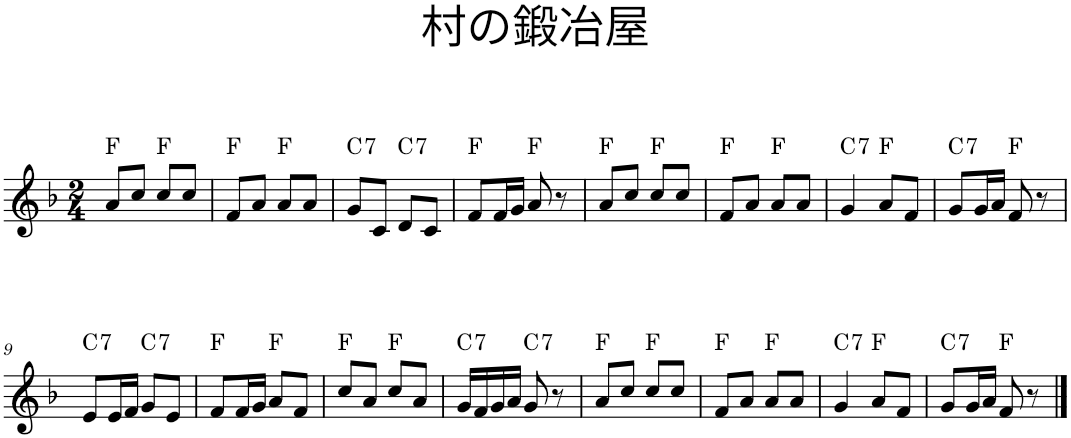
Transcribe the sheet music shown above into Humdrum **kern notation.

**kern	**harte
*part1	*part1
*staff1	*
*I"Piano	*
*I'Pno.	*
*clefG2	*
*k[b-]	*
*M2/4	*
=1	=1
8a/L	F:maj
8cc/J	.
8cc/L	F:maj
8cc/J	.
=2	=2
8f/L	F:maj
8a/J	.
8a/L	F:maj
8a/J	.
=3	=3
!	!LO:H:kt=7
8g/L	C:7
8c/J	.
!	!LO:H:kt=7
8d/L	C:7
8c/J	.
=4	=4
8f/L	F:maj
16f/L	.
16g/JJ	.
8a/	F:maj
8r	.
=5	=5
8a/L	F:maj
8cc/J	.
8cc/L	F:maj
8cc/J	.
=6	=6
8f/L	F:maj
8a/J	.
8a/L	F:maj
8a/J	.
=7	=7
!	!LO:H:kt=7
4g/	C:7
8a/L	F:maj
8f/J	.
=8	=8
!	!LO:H:kt=7
8g/L	C:7
16g/L	.
16a/JJ	.
8f/	F:maj
8r	.
!!LO:LB:g=z
=9	=9
!	!LO:H:kt=7
8e/L	C:7
16e/L	.
16f/JJ	.
!	!LO:H:kt=7
8g/L	C:7
8e/J	.
=10	=10
8f/L	F:maj
16f/L	.
16g/JJ	.
8a/L	F:maj
8f/J	.
=11	=11
8cc/L	F:maj
8a/J	.
8cc/L	F:maj
8a/J	.
=12	=12
!	!LO:H:kt=7
16g/LL	C:7
16f/	.
16g/	.
16a/JJ	.
!	!LO:H:kt=7
8g/	C:7
8r	.
=13	=13
8a/L	F:maj
8cc/J	.
8cc/L	F:maj
8cc/J	.
=14	=14
8f/L	F:maj
8a/J	.
8a/L	F:maj
8a/J	.
=15	=15
!	!LO:H:kt=7
4g/	C:7
8a/L	F:maj
8f/J	.
=16	=16
!	!LO:H:kt=7
8g/L	C:7
16g/L	.
16a/JJ	.
8f/	F:maj
8r	.
==	==
*-	*-
